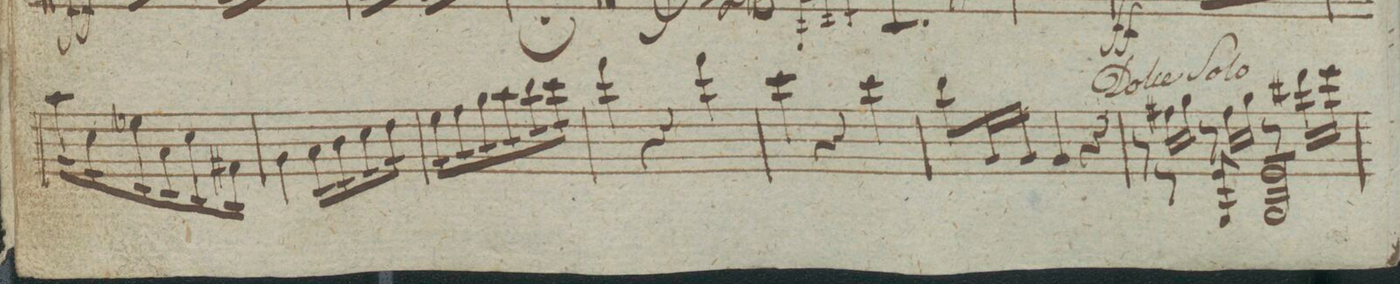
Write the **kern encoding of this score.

**kern	**dynam
*I"Violino Imo	*
*clefG2	*
*k[]	*
*met(c)	*
*M3/4	*
16aa\LL	.
16aa\	.
16cc\	.
16cc\	.
16ee-X\	.
16ee-X\	.
16a\	.
16a\	.
16cc\	.
16cc\	.
16f#\	.
16f#\JJ	.
*Xtremolo	*
=27	=27
4g\	.
*tremolo	*
16a\LL	.
16a\	.
16b\	.
16b\	.
16cc\	.
16cc\	.
16dd\	.
16dd\JJ	.
=28	=28
16ee\LL	.
16ee\	.
16ff\	.
16ff\	.
16gg\	.
16gg\	.
16aa\	.
16aa\	.
16bb\	.
16bb\	.
16ccc\	.
16ccc\JJ	.
*Xtremolo	*
=29	=29
4ddd\	.
4r	.
4ddd\	.
=30	=30
4ccc\	.
4r	.
4ccc\	.
=31	=31
8bb\L	.
16g/L	.
16g/JJ	.
4g/	.
4r	.
=32	=32
*^	*
8r	8r	.
16ff#X\LL	8e/ 8G/	.
16gg\JJ	.	.
*	*tremolo	*
8r	8e/ 8G/L	.
16ff#\LL	8e/ 8G/	.
16gg\JJ	.	.
8r	8e/ 8G/	.
16ddd#X\LL	8e/ 8G/J	.
16eee\JJ	.	.
*	*Xtremolo	*
=33	=33	=33
*-	*-	*-
